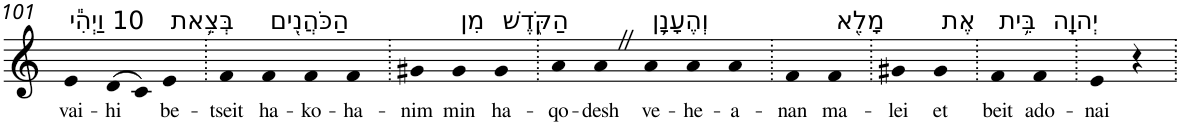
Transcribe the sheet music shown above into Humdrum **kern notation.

**kern	**text
*part1	*part1
*staff1	*staff1
*I"Piano	*
*I'Pno	*
!!LO:PB:g=z
*clefG2	*
*k[]	*
=101	=101
!LO:TX:a:t=10 וַיְהִ֕י	!
!	!LO:LY:b
4e	vai-
!	!LO:LY:b
(>8d	-hi
8c)	.
!LO:TX:a:t=בְּצֵ֥את	!
!	!LO:LY:b
4e	be-
=102.	=102.
!	!LO:LY:b
4f	-tseit
!LO:TX:a:t=הַכֹּהֲנִ֖ים	!
!	!LO:LY:b
4f	ha-
!	!LO:LY:b
4f	-ko-
!	!LO:LY:b
4f	-ha-
=103.	=103.
!	!LO:LY:b
4g#X	-nim
!LO:TX:a:t=מִן	!
!	!LO:LY:b
4g#	min
!LO:TX:a:t=הַקֹּ֑דֶשׁ	!
!	!LO:LY:b
4g#	ha-
=104.	=104.
!	!LO:LY:b
4a	-qo-
!	!LO:LY:b
4aZ	-desh
!LO:TX:a:t=וְהֶעָנָ֥ן	!
!	!LO:LY:b
4a	ve-
!	!LO:LY:b
4a	-he-
!	!LO:LY:b
4a	-a-
=105.	=105.
!	!LO:LY:b
4f	-nan
!LO:TX:a:t=מָלֵ֖א	!
!	!LO:LY:b
4f	ma-
=106.	=106.
!	!LO:LY:b
4g#X	-lei
!LO:TX:a:t=אֶת	!
!	!LO:LY:b
4g#	et
=107.	=107.
!LO:TX:a:t=בֵּ֥ית	!
!	!LO:LY:b
4f	beit
!LO:TX:a:t=יְהוָֽה	!
!	!LO:LY:b
4f	ado-
=108.	=108.
!	!LO:LY:b
4e	-nai
4r	.
=.	=.
*-	*-
